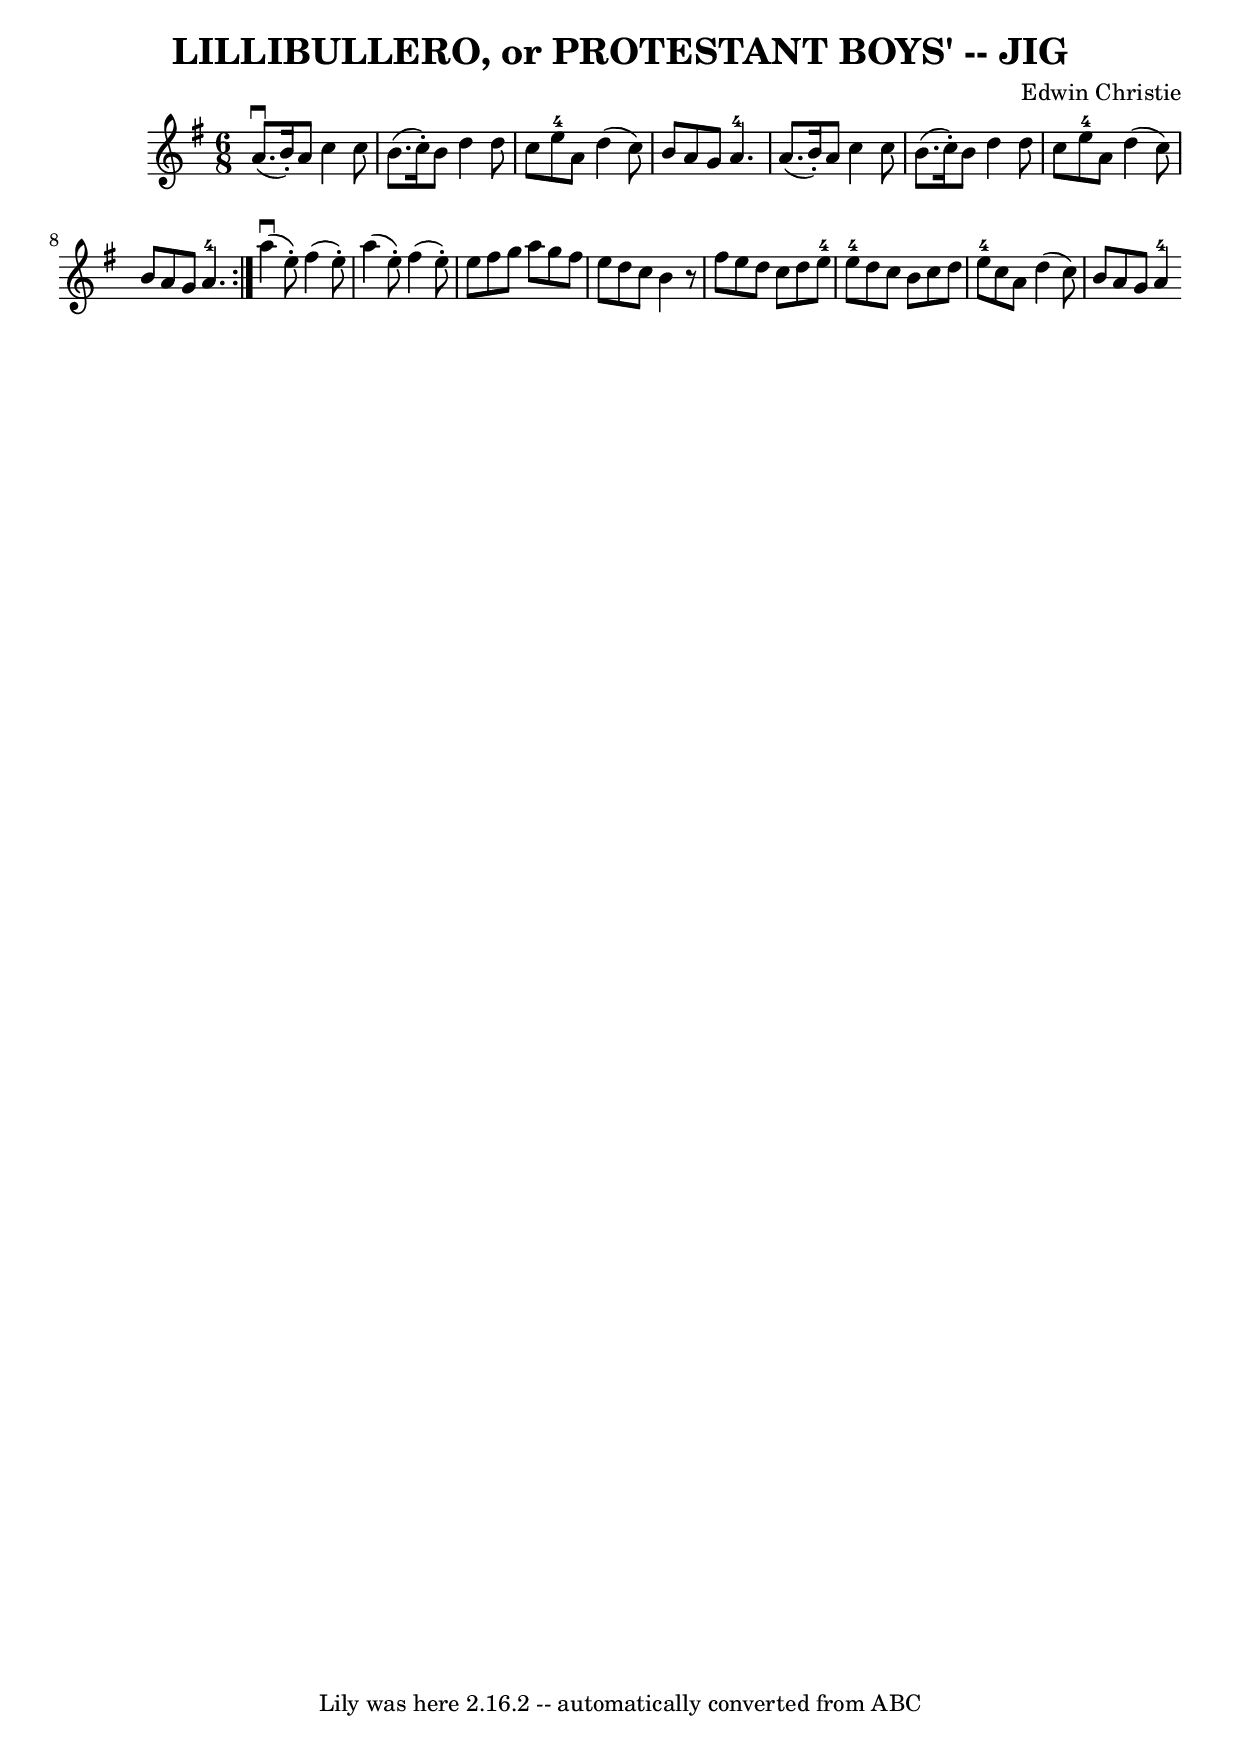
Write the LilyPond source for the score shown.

\version "2.16.2"
\include "Mammoth.ily"
\header {
  %% book = "Ryan's Mammoth Collection of Fiddle Tunes"
  composer = "Edwin Christie"
  crossRefNumber = "1"
  footnotes = ""
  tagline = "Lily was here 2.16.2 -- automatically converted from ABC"
  title = "LILLIBULLERO, or PROTESTANT BOYS' -- JIG"

}
voicedefault =  {



  \repeat volta 2 {

    \time 6/8 
    \key g \major     a'8. (^\downbow b'16-.) a'8 c''4 c''8    |
    b'8. (c''16-.) b'8 d''4 d''8    |
    c''8         e''8-4 a'8 d''4 (c''8)    |
    b'8 a'8 g'8 a'4.-4       |
    a'8. (b'16-.) a'8 c''4 c''8    |
         b'8. (c''16-.) b'8 d''4 d''8     |
    c''8 e''8-4        a'8 d''4 (c''8)    |
    b'8 a'8 g'8 a'4.-4   
  }         a''4 (^\downbow e''8-.) fis''4 (e''8-.)    |
  a''4 (   e''8-.) fis''4 (e''8-.)    |
  e''8 fis''8 g''8 a''8     g''8 fis''8     |
  e''8 d''8 c''8 b'4    r8       |
     fis''8 e''8 d''8 c''8 d''8 e''8-4    |
  e''8-4     d''8 c''8 b'8 c''8 d''8     |
  e''8-4 c''8 a'8       d''4 (c''8)    |
  b'8 a'8 g'8 a'4-4   

}

\score{
  <<

    \context Staff="default"
    {
      \voicedefault 
      
    }

  >>
  \layout {
    
  }
  \midi {
  }

}
